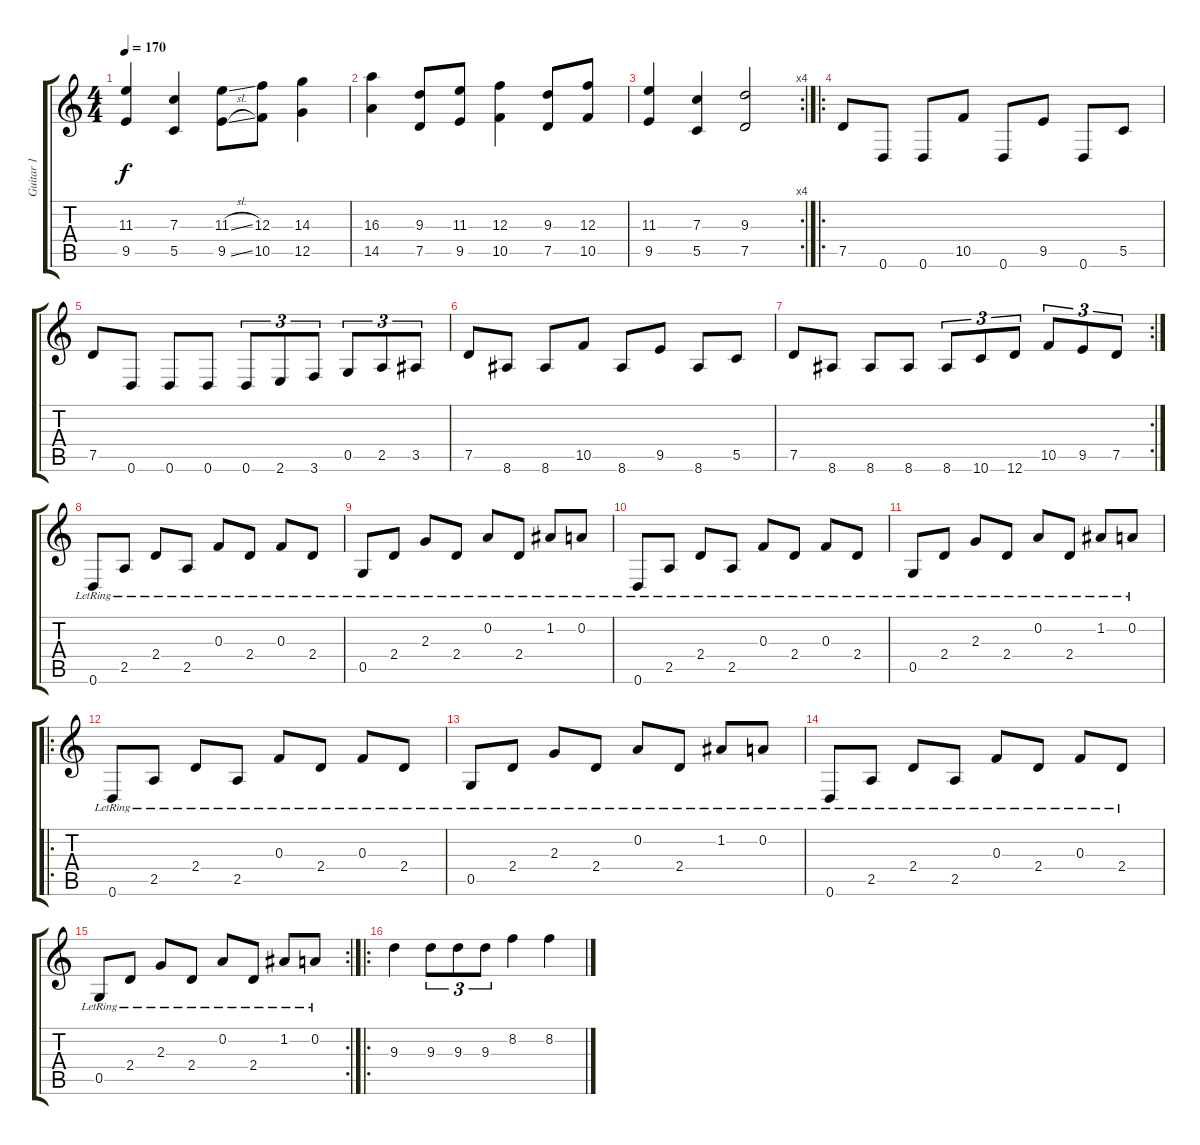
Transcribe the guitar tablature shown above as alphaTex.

\track ("Guitar 1" "Guitar 1") {instrument distortionguitar}
\staff {score tabs}
\tuning (D4 A3 F3 C3 G2 D2) {hide}
\ts (4 4)
\tempo 170
\clef g2
\ks c
(11.3 9.5).4{dy f} (7.3 5.5).4 (11.3{sl} 9.5{sl}).8 (12.3 10.5).8 (14.3 12.5).4 |
(16.3 14.5).4{instrument distortionguitar} (9.3 7.5).8 (11.3 9.5).8 (12.3 10.5).4 (9.3 7.5).8 (12.3 10.5).8 |
\rc 4
(11.3 9.5).4 (7.3 5.5).4 (9.3 7.5).2 |
\ro
7.5.8 0.6.8 0.6.8 10.5.8 0.6.8 9.5.8 0.6.8 5.5.8 |
7.5.8 0.6.8 0.6.8 0.6.8 0.6.8{tu (3 2)} 2.6.8{tu (3 2)} 3.6.8{tu (3 2)} 0.5.8{tu (3 2)} 2.5.8{tu (3 2)} 3.5.8{tu (3 2)} |
7.5.8 8.6.8 8.6.8 10.5.8 8.6.8 9.5.8 8.6.8 5.5.8 |
\rc 2
7.5.8 8.6.8 8.6.8 8.6.8 8.6.8{tu (3 2)} 10.6.8{tu (3 2)} 12.6.8{tu (3 2)} 10.5.8{tu (3 2)} 9.5.8{tu (3 2)} 7.5.8{tu (3 2)} |
0.6{lr}.8{instrument acousticguitarsteel} 2.5{lr}.8 2.4{lr}.8 2.5{lr}.8 0.3{lr}.8 2.4{lr}.8 0.3{lr}.8 2.4{lr}.8 |
0.5{lr}.8 2.4{lr}.8 2.3{lr}.8 2.4{lr}.8 0.2{lr}.8 2.4{lr}.8 1.2{lr}.8 0.2{lr}.8 |
0.6{lr}.8{instrument acousticguitarsteel} 2.5{lr}.8 2.4{lr}.8 2.5{lr}.8 0.3{lr}.8 2.4{lr}.8 0.3{lr}.8 2.4{lr}.8 |
0.5{lr}.8 2.4{lr}.8 2.3{lr}.8 2.4{lr}.8 0.2{lr}.8 2.4{lr}.8 1.2{lr}.8 0.2{lr}.8 |
\ro
0.6{lr}.8{instrument acousticguitarsteel} 2.5{lr}.8 2.4{lr}.8 2.5{lr}.8 0.3{lr}.8 2.4{lr}.8 0.3{lr}.8 2.4{lr}.8 |
0.5{lr}.8 2.4{lr}.8 2.3{lr}.8 2.4{lr}.8 0.2{lr}.8 2.4{lr}.8 1.2{lr}.8 0.2{lr}.8 |
0.6{lr}.8{instrument acousticguitarsteel} 2.5{lr}.8 2.4{lr}.8 2.5{lr}.8 0.3{lr}.8 2.4{lr}.8 0.3{lr}.8 2.4{lr}.8 |
\rc 2
0.5{lr}.8 2.4{lr}.8 2.3{lr}.8 2.4{lr}.8 0.2{lr}.8 2.4{lr}.8 1.2{lr}.8 0.2{lr}.8 |
\ro
9.3.4{instrument distortionguitar} 9.3.8{tu (3 2)} 9.3.8{tu (3 2)} 9.3.8{tu (3 2)} 8.2.4 8.2.4
